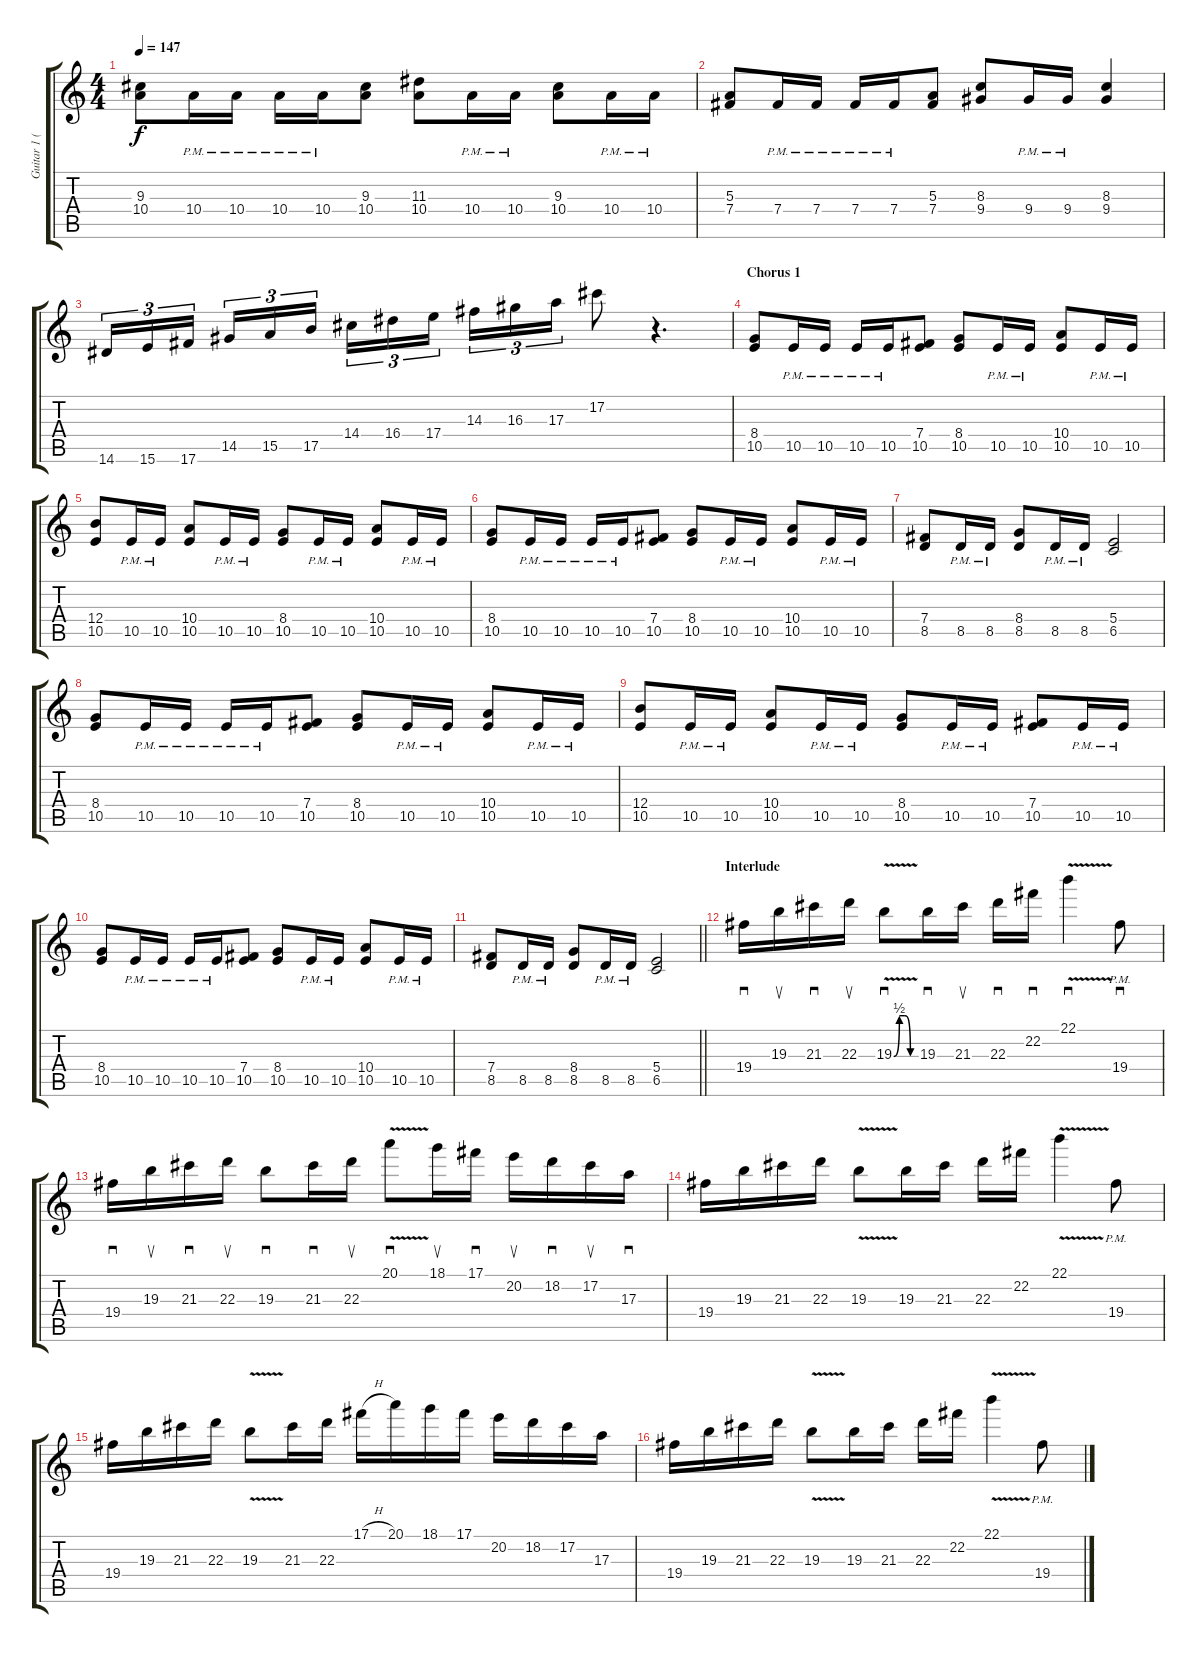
\track ("Guitar 1 (Lead)" "Guitar 1 (") {instrument overdrivenguitar}
\staff {score tabs}
\tuning (Db4 Ab3 E3 B2 Gb2 Db2) {hide}
\ts (4 4)
\tempo 147
\clef g2
\ks c
(9.3 10.4).8{dy f} 10.4{pm}.16 10.4{pm}.16 10.4{pm}.16 10.4{pm}.16 (9.3 10.4).8 (11.3 10.4).8 10.4{pm}.16 10.4{pm}.16 (9.3 10.4).8 10.4{pm}.16 10.4{pm}.16 |
(5.3 7.4).8 7.4{pm}.16 7.4{pm}.16 7.4{pm}.16 7.4{pm}.16 (5.3 7.4).8 (8.3 9.4).8 9.4{pm}.16 9.4{pm}.16 (8.3 9.4).4 |
14.6.16{tu (3 2)} 15.6.16{tu (3 2)} 17.6.16{tu (3 2) beam splitsecondary} 14.5.16{tu (3 2)} 15.5.16{tu (3 2)} 17.5.16{tu (3 2)} 14.4.16{tu (3 2)} 16.4.16{tu (3 2)} 17.4.16{tu (3 2) beam splitsecondary} 14.3.16{tu (3 2)} 16.3.16{tu (3 2)} 17.3.16{tu (3 2)} 17.2.8 r.4{d} |
\section ("" "Chorus 1")
(8.4 10.5).8 10.5{pm}.16 10.5{pm}.16 10.5{pm}.16 10.5{pm}.16 (7.4 10.5).8 (8.4 10.5).8 10.5{pm}.16 10.5{pm}.16 (10.4 10.5).8 10.5{pm}.16 10.5{pm}.16 |
(12.4 10.5).8 10.5{pm}.16 10.5{pm}.16 (10.4 10.5).8 10.5{pm}.16 10.5{pm}.16 (8.4 10.5).8 10.5{pm}.16 10.5{pm}.16 (10.4 10.5).8 10.5{pm}.16 10.5{pm}.16 |
(8.4 10.5).8 10.5{pm}.16 10.5{pm}.16 10.5{pm}.16 10.5{pm}.16 (7.4 10.5).8 (8.4 10.5).8 10.5{pm}.16 10.5{pm}.16 (10.4 10.5).8 10.5{pm}.16 10.5{pm}.16 |
(7.4 8.5).8 8.5{pm}.16 8.5{pm}.16 (8.4 8.5).8 8.5{pm}.16 8.5{pm}.16 (5.4 6.5).2 |
(8.4 10.5).8 10.5{pm}.16 10.5{pm}.16 10.5{pm}.16 10.5{pm}.16 (7.4 10.5).8 (8.4 10.5).8 10.5{pm}.16 10.5{pm}.16 (10.4 10.5).8 10.5{pm}.16 10.5{pm}.16 |
(12.4 10.5).8 10.5{pm}.16 10.5{pm}.16 (10.4 10.5).8 10.5{pm}.16 10.5{pm}.16 (8.4 10.5).8 10.5{pm}.16 10.5{pm}.16 (7.4 10.5).8 10.5{pm}.16 10.5{pm}.16 |
(8.4 10.5).8 10.5{pm}.16 10.5{pm}.16 10.5{pm}.16 10.5{pm}.16 (7.4 10.5).8 (8.4 10.5).8 10.5{pm}.16 10.5{pm}.16 (10.4 10.5).8 10.5{pm}.16 10.5{pm}.16 |
\barLineRight lightlight
(7.4 8.5).8 8.5{pm}.16 8.5{pm}.16 (8.4 8.5).8 8.5{pm}.16 8.5{pm}.16 (5.4 6.5).2 |
\section ("" "Interlude")
19.4.16{sd} 19.3.16{su} 21.3.16{sd} 22.3.16{su} 19.3{be (custom 0 0 15 2 30 2 45 0 60 0) v}.8{sd} 19.3.16{sd} 21.3.16{su} 22.3.16{sd} 22.2.16{sd} 22.1{v}.4{sd} 19.4{pm}.8{sd} |
19.4.16{sd} 19.3.16{su} 21.3.16{sd} 22.3.16{su} 19.3.8{sd} 21.3.16{sd} 22.3.16{su} 20.1{v}.8{sd} 18.1.16{su} 17.1.16{sd} 20.2.16{su} 18.2.16{sd} 17.2.16{su} 17.3.16{sd} |
19.4.16 19.3.16 21.3.16 22.3.16 19.3{v}.8 19.3.16 21.3.16 22.3.16 22.2.16 22.1{v}.4 19.4{pm}.8 |
19.4.16 19.3.16 21.3.16 22.3.16 19.3{v}.8 21.3.16 22.3.16 17.1{h}.16 20.1.16 18.1.16 17.1.16 20.2.16 18.2.16 17.2.16 17.3.16 |
19.4.16 19.3.16 21.3.16 22.3.16 19.3{v}.8 19.3.16 21.3.16 22.3.16 22.2.16 22.1{v}.4 19.4{pm}.8
